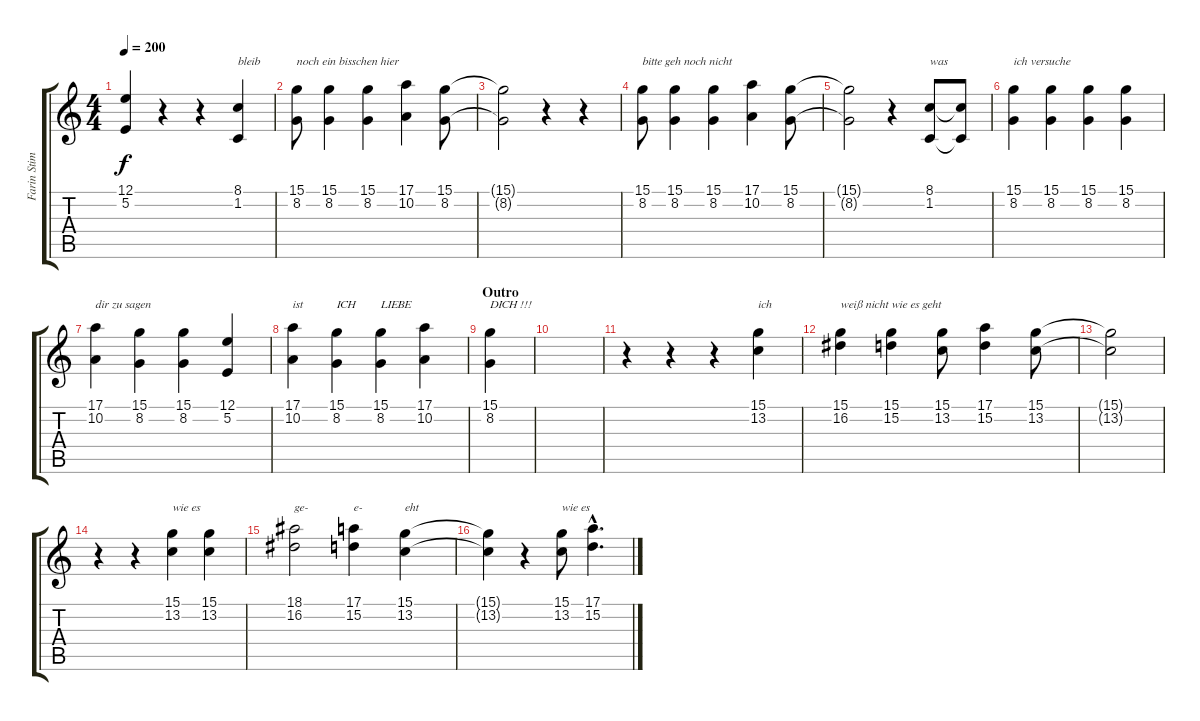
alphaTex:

\track ("Farin Stimme" "Farin Stim") {instrument flute}
\staff {score tabs}
\tuning (E4 B3 G3 D3 A2 E2) {hide}
\ts (4 4)
\tempo 200
\clef g2
\ks c
(12.1{t} 5.2{t}).4{dy f} r.4 r.4 (8.1 1.2).4{txt "bleib"} |
(15.1 8.2).8{txt "noch ein bisschen hier"} (15.1 8.2).4 (15.1 8.2).4 (17.1 10.2).4 (15.1 8.2).8 |
(15.1{t} 8.2{t}).2 r.4 r.4 |
(15.1 8.2).8{txt "bitte geh noch nicht"} (15.1 8.2).4 (15.1 8.2).4 (17.1 10.2).4 (15.1 8.2).8 |
(15.1{t} 8.2{t}).2 r.4 (8.1 1.2).8{txt "was"} (8.1{t} 1.2{t}).8 |
(15.1 8.2).4{txt "ich versuche"} (15.1 8.2).4 (15.1 8.2).4 (15.1 8.2).4 |
(17.1 10.2).4{txt "dir zu sagen "} (15.1 8.2).4 (15.1 8.2).4 (12.1 5.2).4 |
(17.1 10.2).4{txt "ist"} (15.1 8.2).4{txt "ICH"} (15.1 8.2).4{txt "LIEBE"} (17.1 10.2).4 |
\section ("" "Outro")
(15.1 8.2).4{txt "DICH !!!"} |
|
r.4 r.4 r.4 (15.1 13.2).4{txt "ich"} |
(15.1 16.2).4{txt "weiß nicht wie es geht"} (15.1 15.2).4 (15.1 13.2).8 (17.1 15.2).4 (15.1 13.2).8 |
(15.1{t} 13.2{t}).2 |
r.4 r.4 (15.1 13.2).4{txt "wie es"} (15.1 13.2).4 |
(18.1 16.2).2{txt "ge-"} (17.1 15.2).4{txt "e-"} (15.1 13.2).4{txt "eht"} |
(15.1{t} 13.2{t}).4 r.4 (15.1 13.2).8{txt "wie es"} (17.1{hac} 15.2{hac}).4{d}
